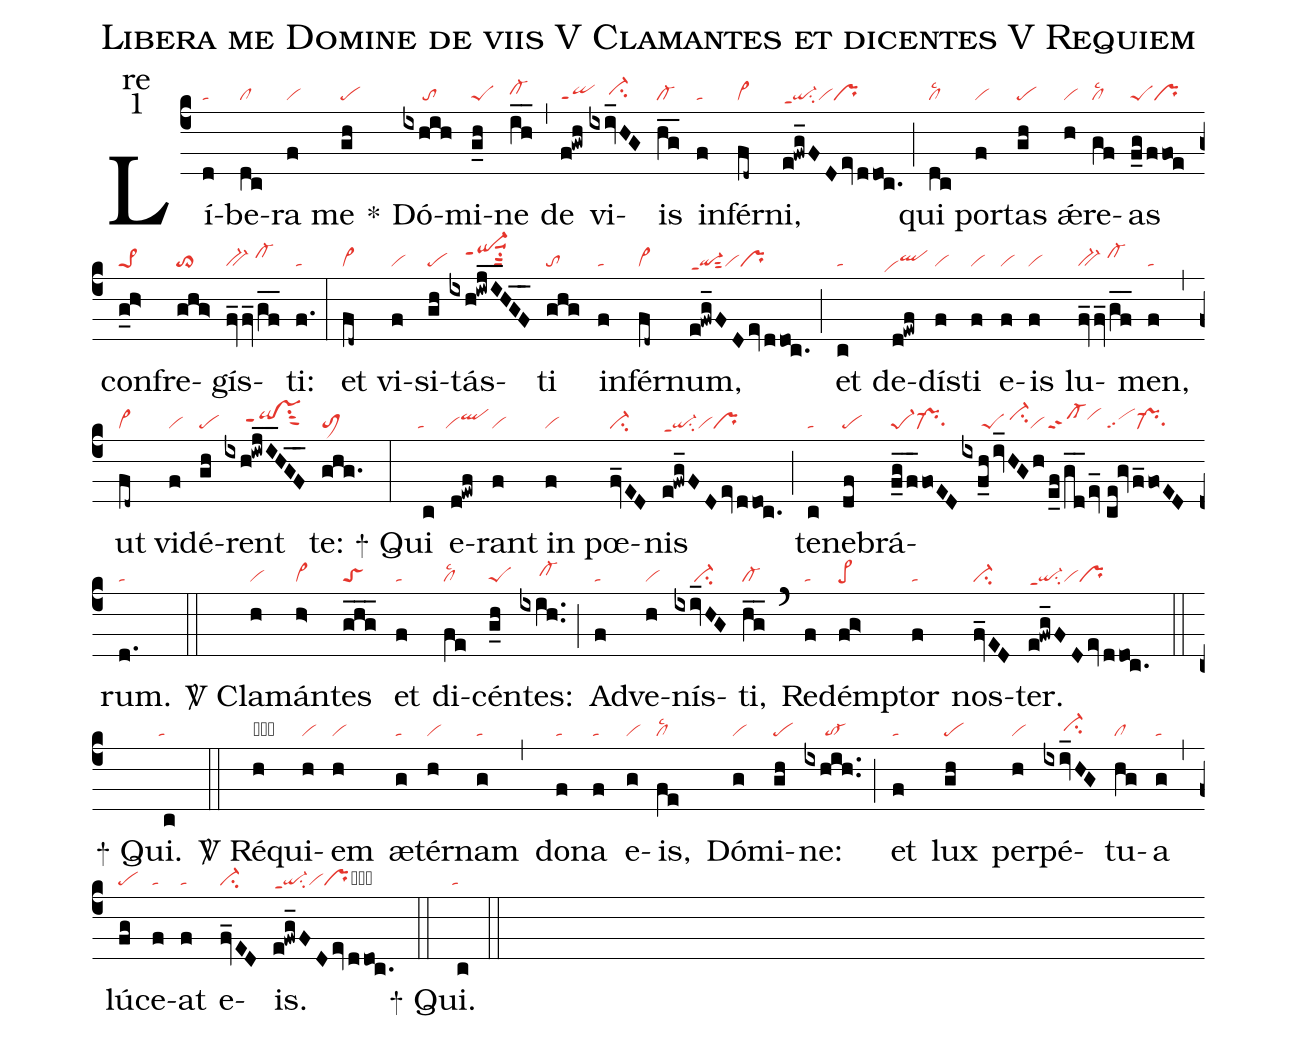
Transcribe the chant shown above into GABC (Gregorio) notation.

name:Libera me Domine de viis V Clamantes et dicentes V Requiem;
office-part:re;
mode:1;
nabc-lines:1;
%%
(c4) Lí(d|ta)be(dc|cl)ra(f|vi) me(gh|pe) <sp>*</sp>() Dó(ixhih|/////to)mi(g_h|peS)ne(ih__|cl-hh) (,) de(f!gwh|qippt1) vi(ixiv_HG|/////ci-hh)is(hg__|cl-) in(f|ta)fér(fd~|vi>)ni,(e!fwg_FDev/ddoc.|qi-ppt1su2vipr) (;) qui(dc|cllsc2) por(f|vi)tas(gh|pe) ǽ(h|vi)re(gf|cllsc2)as(f_g/ffoe|peSpr) con(g_h>|pe>1)fre(ghg>|to>)gís(fv_fv_2g_f_|bv-/cl-hi)ti:(f.|ta) (:) et(fd~|vi>) vi(f|vi)si(gh|pe)tás(ixh!iwj_I_HG_F_|////qi-hjppt1suu1su1sut2)ti(ghg|to) in(f|ta)fér(fd~|vi>)num,(e!fwg_FDev/ddoc.|qi-ppt1sut2vipr) (;) et(c|ta) de(d!ewf|``vihdqlhh)dís(f|vi)ti(f|vi) e(f|vi)is(f|vi) lu(fv_fv_2gf__|bv-/cl-hi)men,(f|ta) (,) ut(fd~|vi>) vi(f|vi)dé(gh|pe)rent(ixh!iwj_I_HG_F_|/////qihh!vshhppt1su1sut2) te:(ghg.|toM1) (:)

<sp>+</sp> Qui(c|`ta) e(d!ewf|`viqlhi)rant(f|vi) in(f|vi) pœ(fv_ED|ci-)nis(e!fwg_FDev/ddoc.|qi-ppt1su2vipr) (;) te(c|ta)ne(df|pe)brá(f_g_/f_foED|pe-1pr-su1|ixf_h/iv_HGh|/////peS/ci-hivi|e_f/g_d_2ev_|cl-ppt2vihi|//ce!gv/f_foED|scpr-su1)rum.(d.|ta) (::)

<sp>V/</sp> Cla(h|vi)mán(h>|vi>)tes(g_h_g_|toS) et(f|ta) di(fe|cllsc2)cén(g_h|peS)tes:(ixih..|/////cl-hh) (;) Ad(f|ta)ve(h|vi)nís(ixiv_HG|/////ci-)ti,(hg__|cl-) (`) Re(f|ta)dém(fg>|pe>)ptor(f|ta) nos(fv_ED|ci-)ter.(e!fwg_FD/ev/ddoc.|qi-ppt1su2vipr) (::)

<sp>+</sp> Qui.(c|`ta) (::)

<sp>V/</sp> Ré(h|obvi)qui(h|vi)em(h|vi) æ(g|ta)tér(h|vi)nam(g|ta) (,) do(f|ta)na(f|ta) e(g|vi)is,(fe|cllsc2) Dó(g|vi)mi(gh|pe)ne:(ixhih..|/////to-) (;) et(f|ta) lux(gh|pe) per(h|vi)pé(ixiv_HG|/////ci-hh)tu(hg|cl)a(g|ta) (,) lú(fg|pe)ce(f|ta)at(f|ta) e(fv_ED|ci-)is.(e!fwg_FD/ev/ddoc.|qi-ppt1su2viprcb) (::)

<sp>+</sp> Qui.(c|`ta) (::)
